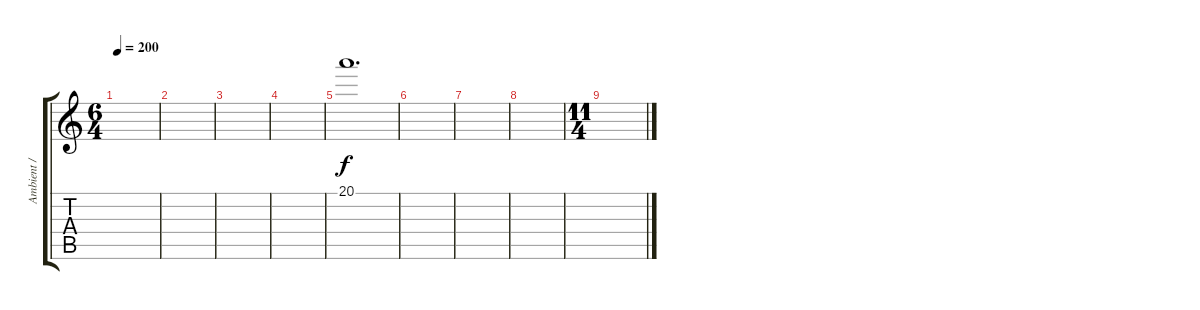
\track ("Ambient / Leads" "Ambient / ") {instrument overdrivenguitar}
\staff {score tabs}
\tuning (Db4 Ab3 E3 B2 Gb2 B1) {hide}
\ts (6 4)
\tempo 200
\clef g2
\ks c
|
|
|
|
20.1.1{d dy f volume 1} |
|
|
|
\ts (11 4)
